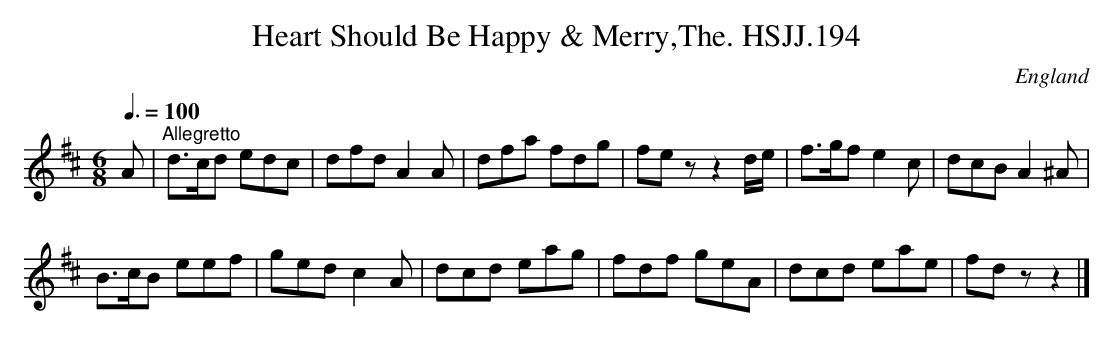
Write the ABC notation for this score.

X:1
T:Heart Should Be Happy & Merry,The. HSJJ.194
M:6/8
L:1/8
Q:3/8=100
O:England
K:D
A|"^Allegretto"d>cd edc|dfdA2A|dfa fdg|fezz2d/e/|f>gfe2c|dcBA2^A|
B>cB eef|gedc2A|dcd eag|fdf geA|dcd eae|fdzz2|]
